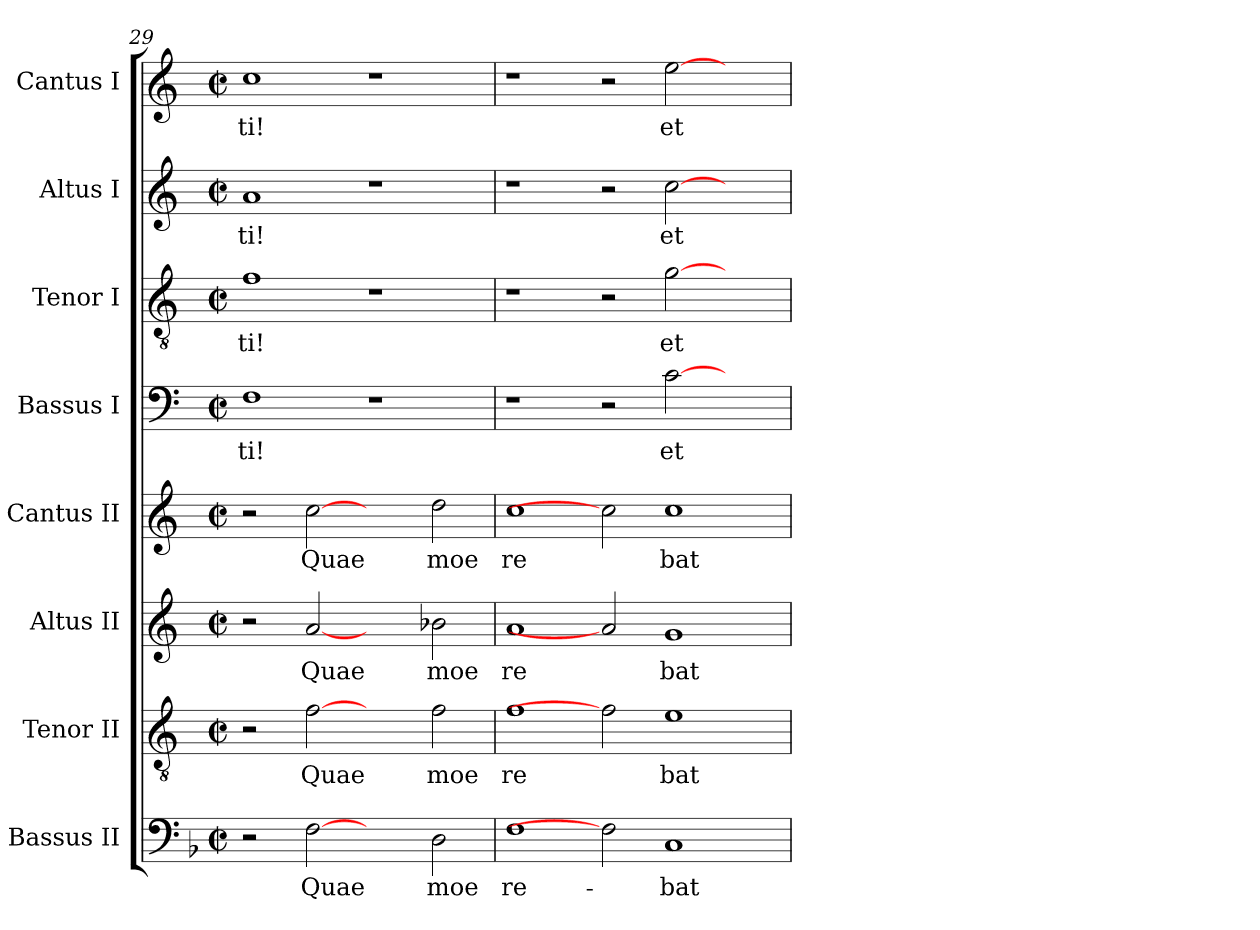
**kern	**text	**kern	**text	**kern	**text	**kern	**text	**kern	**text	**kern	**text	**kern	**text	**kern	**text
*part8	*part8	*part7	*part7	*part6	*part6	*part5	*part5	*part4	*part4	*part3	*part3	*part2	*part2	*part1	*part1
*staff8	*staff8	*staff7	*staff7	*staff6	*staff6	*staff5	*staff5	*staff4	*staff4	*staff3	*staff3	*staff2	*staff2	*staff1	*staff1
*I"Bassus II	*	*I"Tenor II	*	*I"Altus II	*	*I"Cantus II	*	*I"Bassus I	*	*I"Tenor I	*	*I"Altus I	*	*I"Cantus I	*
*clefF4	*	*clefGv2	*	*clefG2	*	*clefG2	*	*clefF4	*	*clefGv2	*	*clefG2	*	*clefG2	*
*k[b-]	*	*	*	*	*	*	*	*	*	*	*	*	*	*	*
*F:	*	*	*	*	*	*	*	*	*	*	*	*	*	*	*
*M2/2	*	*M2/2	*	*M2/2	*	*M2/2	*	*M2/2	*	*M2/2	*	*M2/2	*	*M2/2	*
*met(c|)	*	*met(c|)	*	*met(c|)	*	*met(c|)	*	*met(c|)	*	*met(c|)	*	*met(c|)	*	*met(c|)	*
=29	=29	=29	=29	=29	=29	=29	=29	=29	=29	=29	=29	=29	=29	=29	=29
!	!	!	!	!	!	!	!	!	!LO:LY:b:cj	!	!LO:LY:b:cj	!	!LO:LY:b:cj	!	!LO:LY:b:cj
2r	.	2r	.	2r	.	2r	.	1F	-ti!	1f	-ti!	1a	ti!	1cc	ti!
!	!LO:LY:b:cj	!	!LO:LY:b:cj	!	!LO:LY:b:cj	!	!LO:LY:b:cj	!	!	!	!	!	!	!	!
[2F	Quae	[2f	Quae	[2a	Quae	[2cc	Quae	.	.	.	.	.	.	.	.
2ryy	.	2ryy	.	2ryy	.	2ryy	.	1r	.	1r	.	1r	.	1r	.
!	!LO:LY:b:cj	!	!LO:LY:b:cj	!	!LO:LY:b:cj	!	!LO:LY:b:cj	!	!	!	!	!	!	!	!
2D\	moe	2f\	moe	2b-X\	moe	2dd\	moe	.	.	.	.	.	.	.	.
!!LO:PB:g=z
=30	=30	=30	=30	=30	=30	=30	=30	=30	=30	=30	=30	=30	=30	=30	=30
*k[]	*	*	*	*	*	*	*	*	*	*	*	*	*	*	*
*C:	*	*	*	*	*	*	*	*	*	*	*	*	*	*	*
!	!LO:LY:b:cj	!	!LO:LY:b:cj	!	!LO:LY:b:cj	!	!LO:LY:b:cj	!	!	!	!	!	!	!	!
1F	re-	1f	re	1a	re	1cc	re	1r	.	1r	.	1r	.	1r	.
2F]	.	2f]	.	2a]	.	2cc]	.	2r	.	2r	.	2r	.	2r	.
!	!LO:LY:b:cj	!	!LO:LY:b:cj	!	!LO:LY:b:cj	!	!LO:LY:b:cj	!	!LO:LY:b:cj	!	!LO:LY:b:cj	!	!LO:LY:b:cj	!	!LO:LY:b:cj
1C	-bat	1e	bat	1g	bat	1cc	bat	[>2c\	et	[>2g\	et	[>2cc\	et	[>2ee\	et
.	.	.	.	.	.	.	.	2ryy	.	2ryy	.	2ryy	.	2ryy	.
=	=	=	=	=	=	=	=	=	=	=	=	=	=	=	=
*-	*-	*-	*-	*-	*-	*-	*-	*-	*-	*-	*-	*-	*-	*-	*-
